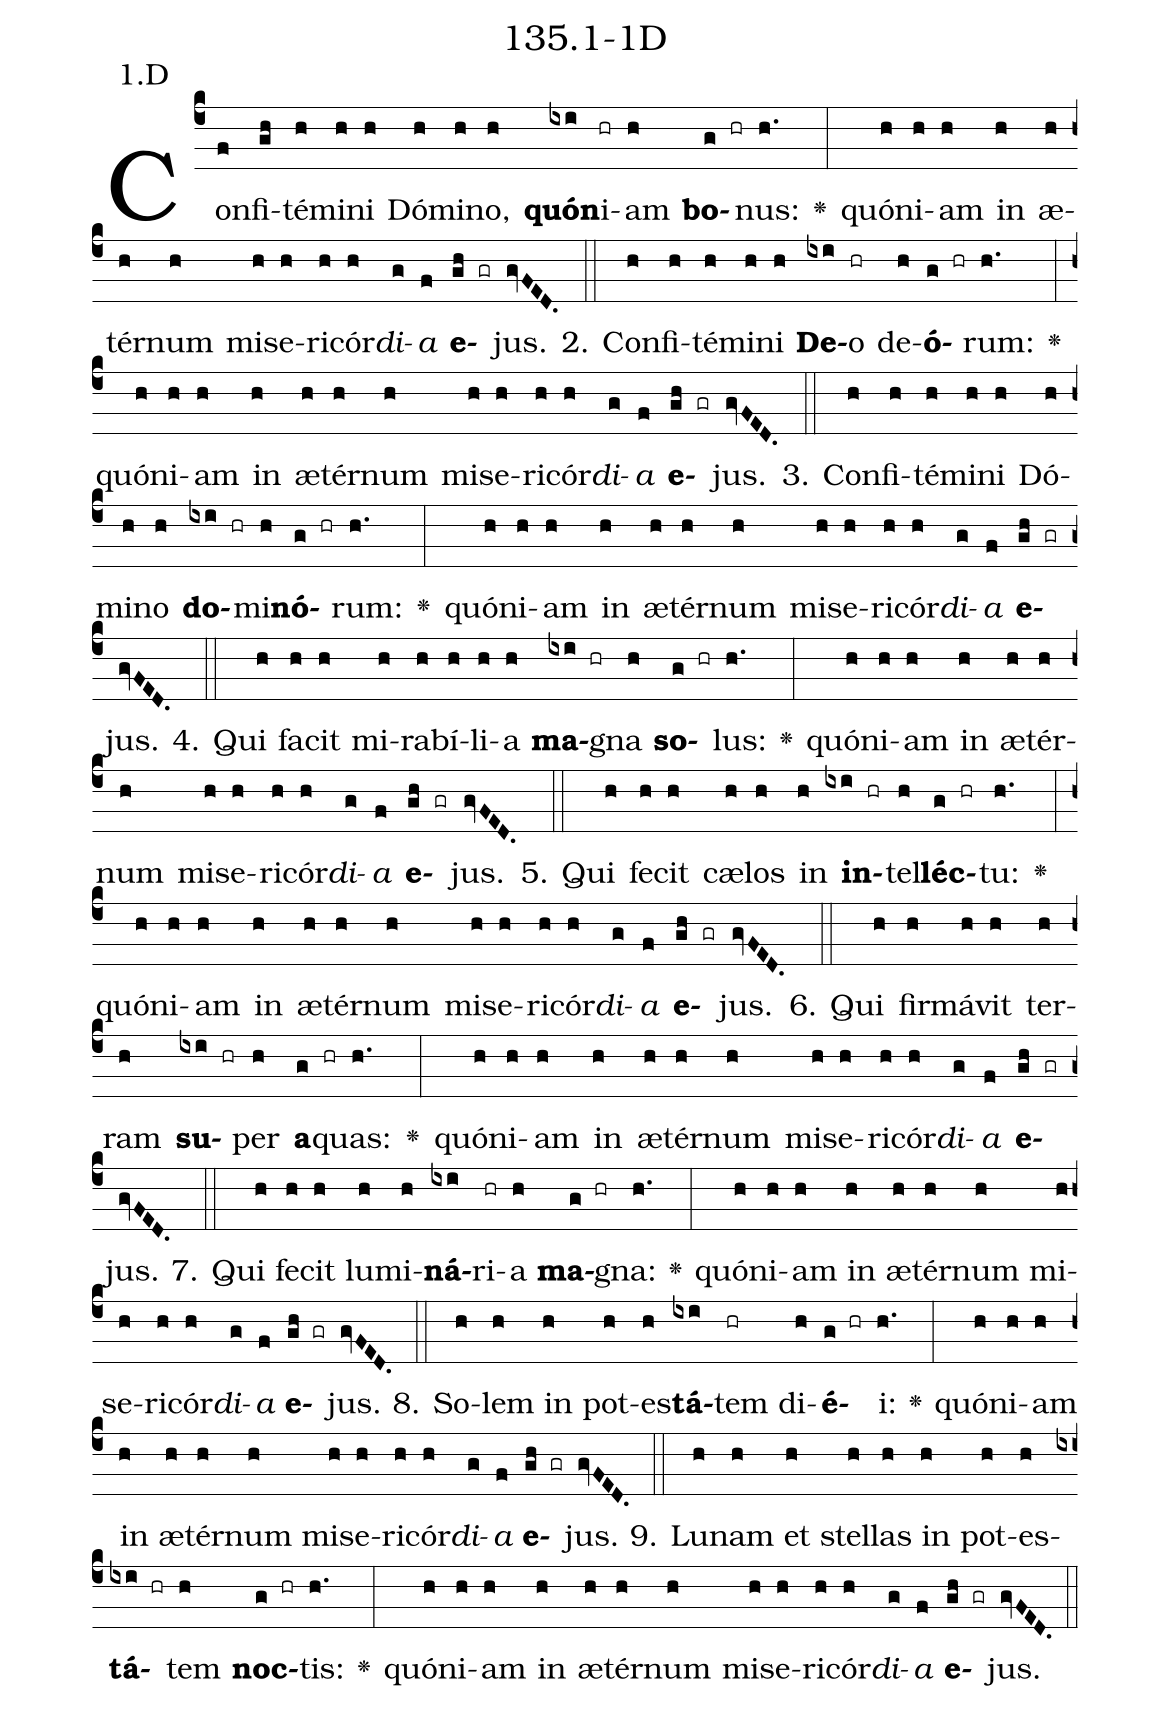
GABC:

name: 135.1-1D;
annotation: 1.D;
%%
(c4)Con(f)fi(gh)té(h)mi(h)ni(h) Dó(h)mi(h)no,(h) <b>quón</b>(ixi)i(hr)am(h) <b>bo</b>(g hr)nus:(h.) <v>\greheightstar</v>(:) quón(h)i(h)am(h) in(h) æ(h)tér(h)num(h) mi(h)se(h)ri(h)cór(h)<i>di</i>(g)<i>a</i>(f) <b>e</b>(gh gr)jus.(gvFED.) (::)
2. Con(h)fi(h)té(h)mi(h)ni(h) <b>De</b>(ixi)o(hr) de(h)<b>ó</b>(g hr)rum:(h.) <v>\greheightstar</v>(:) quón(h)i(h)am(h) in(h) æ(h)tér(h)num(h) mi(h)se(h)ri(h)cór(h)<i>di</i>(g)<i>a</i>(f) <b>e</b>(gh gr)jus.(gvFED.) (::)
3. Con(h)fi(h)té(h)mi(h)ni(h) Dó(h)mi(h)no(h) <b>do</b>(ixi hr)mi(h)<b>nó</b>(g hr)rum:(h.) <v>\greheightstar</v>(:) quón(h)i(h)am(h) in(h) æ(h)tér(h)num(h) mi(h)se(h)ri(h)cór(h)<i>di</i>(g)<i>a</i>(f) <b>e</b>(gh gr)jus.(gvFED.) (::)
4. Qui(h) fa(h)cit(h) mi(h)ra(h)bí(h)li(h)a(h) <b>ma</b>(ixi hr)gna(h) <b>so</b>(g hr)lus:(h.) <v>\greheightstar</v>(:) quón(h)i(h)am(h) in(h) æ(h)tér(h)num(h) mi(h)se(h)ri(h)cór(h)<i>di</i>(g)<i>a</i>(f) <b>e</b>(gh gr)jus.(gvFED.) (::)
5. Qui(h) fe(h)cit(h) cæ(h)los(h) in(h) <b>in</b>(ixi hr)tel(h)<b>léc</b>(g hr)tu:(h.) <v>\greheightstar</v>(:) quón(h)i(h)am(h) in(h) æ(h)tér(h)num(h) mi(h)se(h)ri(h)cór(h)<i>di</i>(g)<i>a</i>(f) <b>e</b>(gh gr)jus.(gvFED.) (::)
6. Qui(h) fir(h)má(h)vit(h) ter(h)ram(h) <b>su</b>(ixi hr)per(h) <b>a</b>(g hr)quas:(h.) <v>\greheightstar</v>(:) quón(h)i(h)am(h) in(h) æ(h)tér(h)num(h) mi(h)se(h)ri(h)cór(h)<i>di</i>(g)<i>a</i>(f) <b>e</b>(gh gr)jus.(gvFED.) (::)
7. Qui(h) fe(h)cit(h) lu(h)mi(h)<b>ná</b>(ixi)ri(hr)a(h) <b>ma</b>(g hr)gna:(h.) <v>\greheightstar</v>(:) quón(h)i(h)am(h) in(h) æ(h)tér(h)num(h) mi(h)se(h)ri(h)cór(h)<i>di</i>(g)<i>a</i>(f) <b>e</b>(gh gr)jus.(gvFED.) (::)
8. So(h)lem(h) in(h) pot(h)es(h)<b>tá</b>(ixi)tem(hr) di(h)<b>é</b>(g hr)i:(h.) <v>\greheightstar</v>(:) quón(h)i(h)am(h) in(h) æ(h)tér(h)num(h) mi(h)se(h)ri(h)cór(h)<i>di</i>(g)<i>a</i>(f) <b>e</b>(gh gr)jus.(gvFED.) (::)
9. Lu(h)nam(h) et(h) stel(h)las(h) in(h) pot(h)es(h)<b>tá</b>(ixi hr)tem(h) <b>noc</b>(g hr)tis:(h.) <v>\greheightstar</v>(:) quón(h)i(h)am(h) in(h) æ(h)tér(h)num(h) mi(h)se(h)ri(h)cór(h)<i>di</i>(g)<i>a</i>(f) <b>e</b>(gh gr)jus.(gvFED.) (::)
